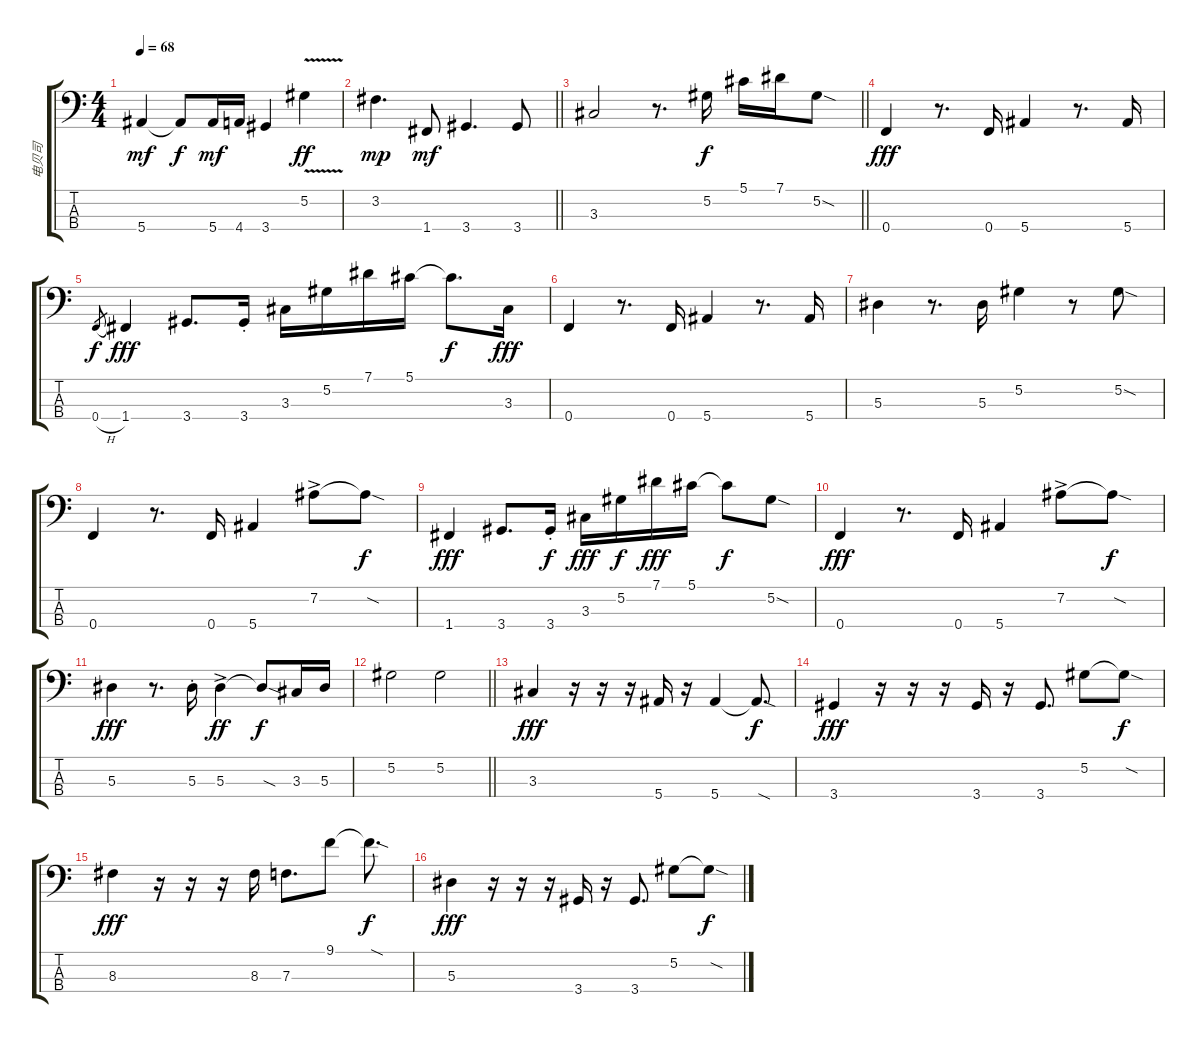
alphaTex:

\track ("电贝司" "电贝司") {instrument electricbassfinger}
\staff {score tabs}
\tuning (Ab2 Eb2 Bb1 F1) {hide}
\ts (4 4)
\tempo 68
\clef f4
\ks c
5.4.4{dy mf} 5.4{t}.8{dy f} 5.4.16{dy mf} 4.4.16 3.4.4 5.2{v}.4{dy ff} |
\barLineRight lightlight
3.2.4{d dy mp} 1.4.8{dy mf} 3.4.4{d} 3.4.8 |
\barLineRight lightlight
3.3.2 r.8{d} 5.2.16{dy f} 5.1.16 7.1.16 5.2{sod}.8 |
0.4.4{dy fff} r.8{d} 0.4.16 5.4.4 r.8{d} 5.4.16 |
0.4{h}.8{gr dy f} 1.4.4{dy fff} 3.4.8{d} 3.4{st}.16 3.3.16 5.2.16 7.1.16 5.1.16 5.1{t}.8{d dy f} 3.3.16{dy fff} |
0.4.4 r.8{d} 0.4.16 5.4.4 r.8{d} 5.4.16 |
5.3.4 r.8{d} 5.3.16 5.2.4 r.8 5.2{sod}.8 |
0.4.4 r.8{d} 0.4.16 5.4.4 7.2{ac}.8 7.2{sod t}.8{dy f} |
1.4.4{dy fff} 3.4.8{d} 3.4{st}.16{dy f} 3.3.16{dy fff} 5.2.16{dy f} 7.1.16{dy fff} 5.1.16 5.1{t}.8{dy f} 5.2{sod}.8 |
0.4.4{dy fff} r.8{d} 0.4.16 5.4.4 7.2{ac}.8 7.2{sod t}.8{dy f} |
5.3.4{dy fff} r.8{d} 5.3{st}.16 5.3{ac}.4{dy ff} 5.3{sod t}.8{dy f} 3.3.16 5.3.16 |
\barLineRight lightlight
5.2.2 5.2.2 |
3.3.4{dy fff} r.16 r.16 r.16 5.4.16 r.16 5.4.4 5.4{sod t}.8{d dy f} |
3.4.4{dy fff} r.16 r.16 r.16 3.4.16 r.16 3.4.8{d} 5.2.8 5.2{sod t}.8{dy f} |
8.3.4{dy fff} r.16 r.16 r.16 8.3.16 7.3.8{d} 9.1.8 9.1{sod t}.8{d dy f} |
5.3.4{dy fff} r.16 r.16 r.16 3.4.16 r.16 3.4.8{d} 5.2.8 5.2{sod t}.8{dy f}
